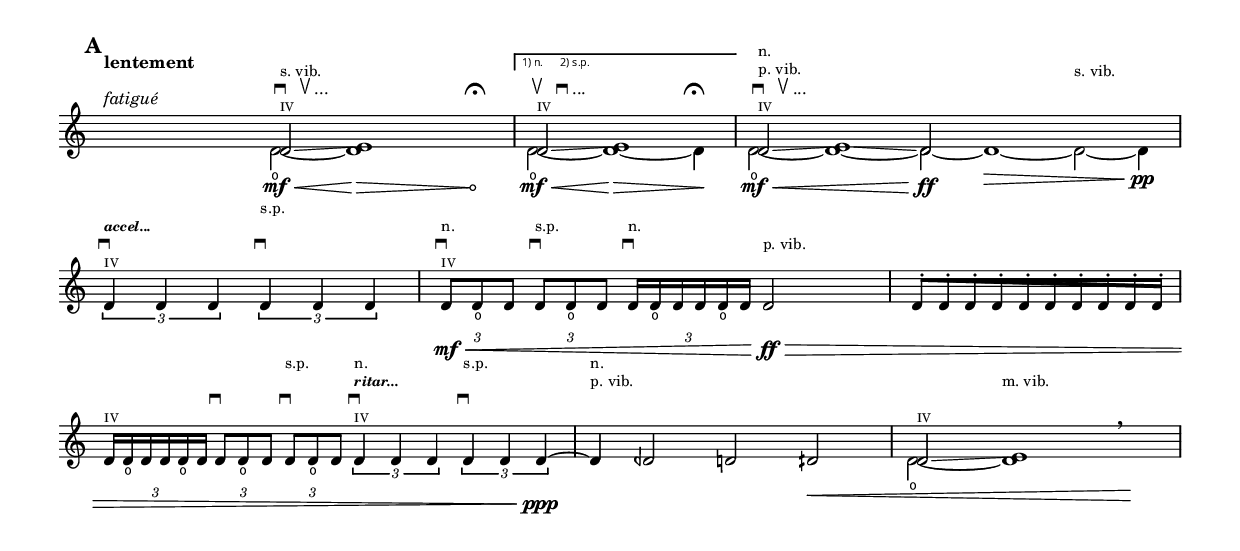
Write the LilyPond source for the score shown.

% Do not edit this file; it is automatically
% generated from Documentation/snippets/new
% This file is in the public domain.
%% Note: this file works from version 2.13.36
% #!lilypond lcp-extract.ly -*- coding: utf-8; -*-

%%%
%%% les-cinq-pieds:
%%% extract for the lilypond documentaton project
%%%

%% Title:	Les cinq pieds
%% Composer: 	David Séverin
%% Date:	Juillet 2007
%% Instrument:	Violon Solo
%% Dedication:	A mon épouse Lívia De Souza Vidal
%% Additional:	avec l'aide de Krzysztof Wagenaar

%% Statement:

%% Here by, I, the composer, agree that this extract of my composition
%% be in the public domain and can be part of, used and presented in
%% the LilyPond Documention Project.

%% Statement Date: Octber the 9th, 2008


\header {
  lsrtags = "headwords"
  texidoc = ""
  doctitle = "headword"
} % begin verbatim



\version "2.13.40"
#(set-global-staff-size 15)

%%%
%%% Abreviations
%%%

db         = \markup { \musicglyph #"scripts.downbow" }
dub        = \markup { \line { \musicglyph #"scripts.downbow" " " \musicglyph #"scripts.upbow" } }
dubetc     = \markup { \line { \musicglyph #"scripts.downbow" " " \musicglyph #"scripts.upbow" "..." } }

ub         = \markup { \musicglyph #"scripts.upbow" }
udb        = \markup { \line { \musicglyph #"scripts.upbow" " " \musicglyph #"scripts.downbow" } }
udbetc     = \markup { \line { \musicglyph #"scripts.upbow" " " \musicglyph #"scripts.downbow" "..." } }

fermaTa    = \markup \musicglyph #"scripts.ufermata"

accel   = \markup \tiny \italic \bold "accel..."
ritar   = \markup \tiny \italic \bold "ritar..."

ignore     = \override NoteColumn #'ignore-collision = ##t


%%
%% Strings
%%

svib           = \markup \small "s. vib."
pvib           = \markup \small "p. vib."
mvib           = \markup \small "m. vib."
sulp           = \markup \small "s.p."
norm           = \markup \small "n."

quatre         = \markup \teeny "IV"


%%
%% Shifting Notes
%%

shift      = \once \override NoteColumn #'force-hshift = #0.9
shifta     = \once \override NoteColumn #'force-hshift = #1.2
shiftb     = \once \override NoteColumn #'force-hshift = #1.4


%%
%% Hairpin
%%

% aniente        = "a niente"
aniente        = \once \override Hairpin #'circled-tip = ##t


%%
%% Tuplets
%%

tupletbp       = \once \override Staff.TupletBracket #'padding = #2.25


%%
%% Flag [Note Head - Stem]
%%

noflag         = \once \override Stem #'flag-style = #'no-flag

%%%
%%% Functions
%%%

#(define-markup-command (colmark layout props args)
  (markup-list?)
  (let ((entries (cons (list '(baseline-skip . 2.3)) props)
       ))
   (interpret-markup layout entries
    (make-column-markup
     (map (lambda (arg)
	   (markup arg))
      (reverse args))))))


%%%
%%% Instruments
%%%

ViolinSolo = \relative c' {

  \voiceOne

  \set Score.markFormatter     =  #format-mark-box-numbers
  \override Score.VoltaBracket #'font-name                  = #"sans"
  \override Score.VoltaBracket #'extra-offset               = #'(0 . 1)
  \override SpacingSpanner     #'uniform-stretching         = ##t


  %% Measure 1
  \time 25/8
  \mark \default
  r2 ^\markup \colmark { \italic "fatigué" " " \bold "lentement"} r4 r r8
  <<
    { \shift d2 \glissando ^\markup \colmark { \quatre \dubetc \svib } \shifta e1 } \\
    { d2 \open \mf \< ~ \aniente d1  \! \> r4 r ^\markup \colmark { " " \fermaTa } \! }
  >>


  %% Measure 2
  \time 7/4
  \set Score.repeatCommands = #'((volta "1) n.      2) s.p."))
  <<
    { \shift d2 \glissando ^\markup \colmark { \quatre \udbetc } \shifta e1 } \\
    { d2 \open \mf \< ~ d1 \! \> ~ d4 ^\markup \colmark { " " \fermaTa } \! }
  >>
  \set Score.repeatCommands = #'((volta #f))


  %% Measure 3
  \time 15/4
  <<
    { \shift d2 \glissando ^\markup \colmark { \quatre \dubetc \pvib \norm } \shifta e1 \glissando d2 } \\
    { d2 \open \mf \< ~ d1 ~ d2 \ff  ~ d1 \> ~ d2 ^\markup \colmark { " " " " \svib } ~ d4 \pp}
  >>
  \break

  %% Measure 4
  \time 4/4
  \stemUp
  \tupletDown
  \times 2/3 { d4 ^\markup \colmark { \quatre \db \accel } d d }
  \times 2/3 { d4 ^\markup \colmark { " " \db " " \sulp } d d }



  %% Measure 5
  \time 5/4
  \tupletbp \times 2/3 { d8 \mf \< ^\markup \colmark { \quatre \db \norm } d _\open d }
  \tupletbp \times 2/3 { d8 ^\markup \colmark { " " \db \sulp } d _\open d }
  \tupletbp \times 2/3 { d16 ^\markup \colmark { " " \db \norm } d _\open d d d _\open d }
  d2 \ff ^\markup \colmark { " " \pvib } \>


  %% Measure 6
  \time 5/8
  \once \override Beam #'grow-direction = #RIGHT  % \featherDurations #(ly:make-moment 2 3)
  { d16 \staccato
    [ d \staccato d \staccato d \staccato d \staccato d \staccato d \staccato d \staccato d \staccato d \staccato]
  }
  \break


  %% Measure 7
  \time 7/4
  \tupletbp \times 2/3 { d16 ^\markup \colmark { \quatre } d _\open d d d _\open d }
  \tupletbp \times 2/3 { d8 ^\markup \colmark { " " \db } d _\open d }
  \tupletbp \times 2/3 { d8 ^\markup \colmark { " " \db " " \sulp } d _\open d }
  \times 2/3 { d4 ^\markup \colmark { \quatre \db \ritar \norm } d d }
  \times 2/3 { d4 ^\markup \colmark { " " \db " " \sulp } d d \ppp ~ }


  %% Measure 8
  d4 ^\markup \colmark { " " " " \pvib \norm }
  deh2 d dih \<


  %% Measure 9
  <<
    { \shift d2 \glissando ^\markup \colmark { \quatre } \shifta e1 } \\
    { d2 \open ~ d1  ^\markup \colmark { " " " " \mvib } }
  >>
  \breathe r4 \!

}


%%%
%%% Score
%%%

\score {

  <<
    \relative <<
      \new Staff \ViolinSolo
    >>

    \override Score.Rest #'transparent = ##t
    \set Score.defaultBarType          = "empty"
  >>

  \layout  {
    indent       = 0.0
    \context {
      \Staff
      \remove "Time_signature_engraver"
    }
    \context {
      \Score
      \remove "Bar_number_engraver"
    }
  }
}
